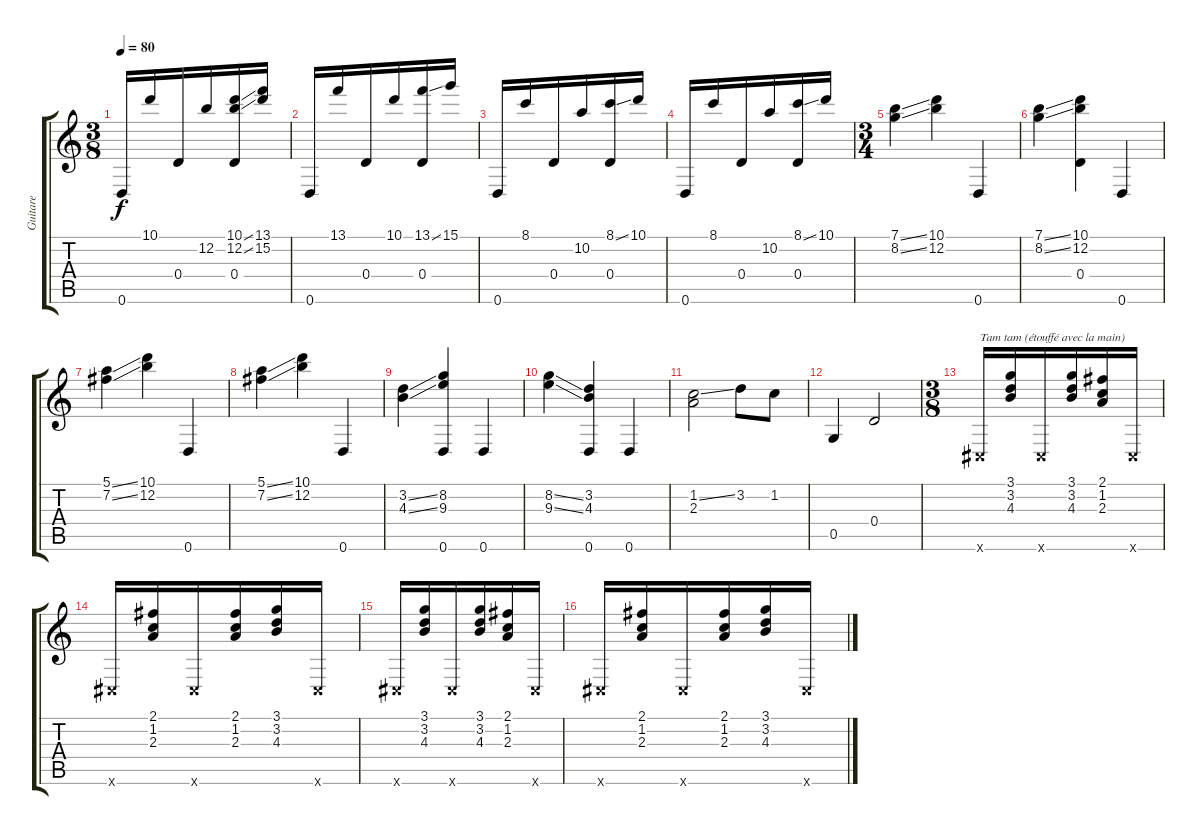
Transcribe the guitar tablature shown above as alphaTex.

\track ("Guitare" "Guitare") {instrument acousticguitarnylon}
\staff {score tabs}
\tuning (E4 B3 G3 D3 G2 D2) {hide}
\ts (3 8)
\tempo 80
\clef g2
\ks c
0.6.16{dy f} 10.1.16 0.4.16 12.2.16 (10.1{ss} 12.2{ss} 0.4).16 (13.1 15.2).16 |
0.6.16 13.1.16 0.4.16 10.1.16 (13.1{ss} 0.4).16 15.1.16 |
0.6.16 8.1.16 0.4.16 10.2.16 (8.1{ss} 0.4).16 10.1.16 |
0.6.16 8.1.16 0.4.16 10.2.16 (8.1{ss} 0.4).16 10.1.16 |
\ts (3 4)
(7.1{ss} 8.2{ss}).4 (10.1 12.2).4 0.6.4 |
(7.1{ss} 8.2{ss}).4 (10.1 12.2 0.4).4 0.6.4 |
(5.1{ss} 7.2{ss}).4 (10.1 12.2).4 0.6.4 |
(5.1{ss} 7.2{ss}).4 (10.1 12.2).4 0.6.4 |
(3.2{ss} 4.3{ss}).4 (8.2 9.3 0.6).4 0.6.4 |
(8.2{ss} 9.3{ss}).4 (3.2 4.3 0.6).4 0.6.4 |
(1.2{ss} 2.3).2 3.2.8 1.2.8 |
0.5.4 0.4.2 |
\ts (3 8)
-1.6{x}.16{txt "Tam tam (étouffé avec la main)"} (3.1 3.2 4.3).16 -1.6{x}.16 (3.1 3.2 4.3).16 (2.1 1.2 2.3).16 -1.6{x}.16 |
-1.6{x}.16 (2.1 1.2 2.3).16 -1.6{x}.16 (2.1 1.2 2.3).16 (3.1 3.2 4.3).16 -1.6{x}.16 |
-1.6{x}.16 (3.1 3.2 4.3).16 -1.6{x}.16 (3.1 3.2 4.3).16 (2.1 1.2 2.3).16 -1.6{x}.16 |
-1.6{x}.16 (2.1 1.2 2.3).16 -1.6{x}.16 (2.1 1.2 2.3).16 (3.1 3.2 4.3).16 -1.6{x}.16
